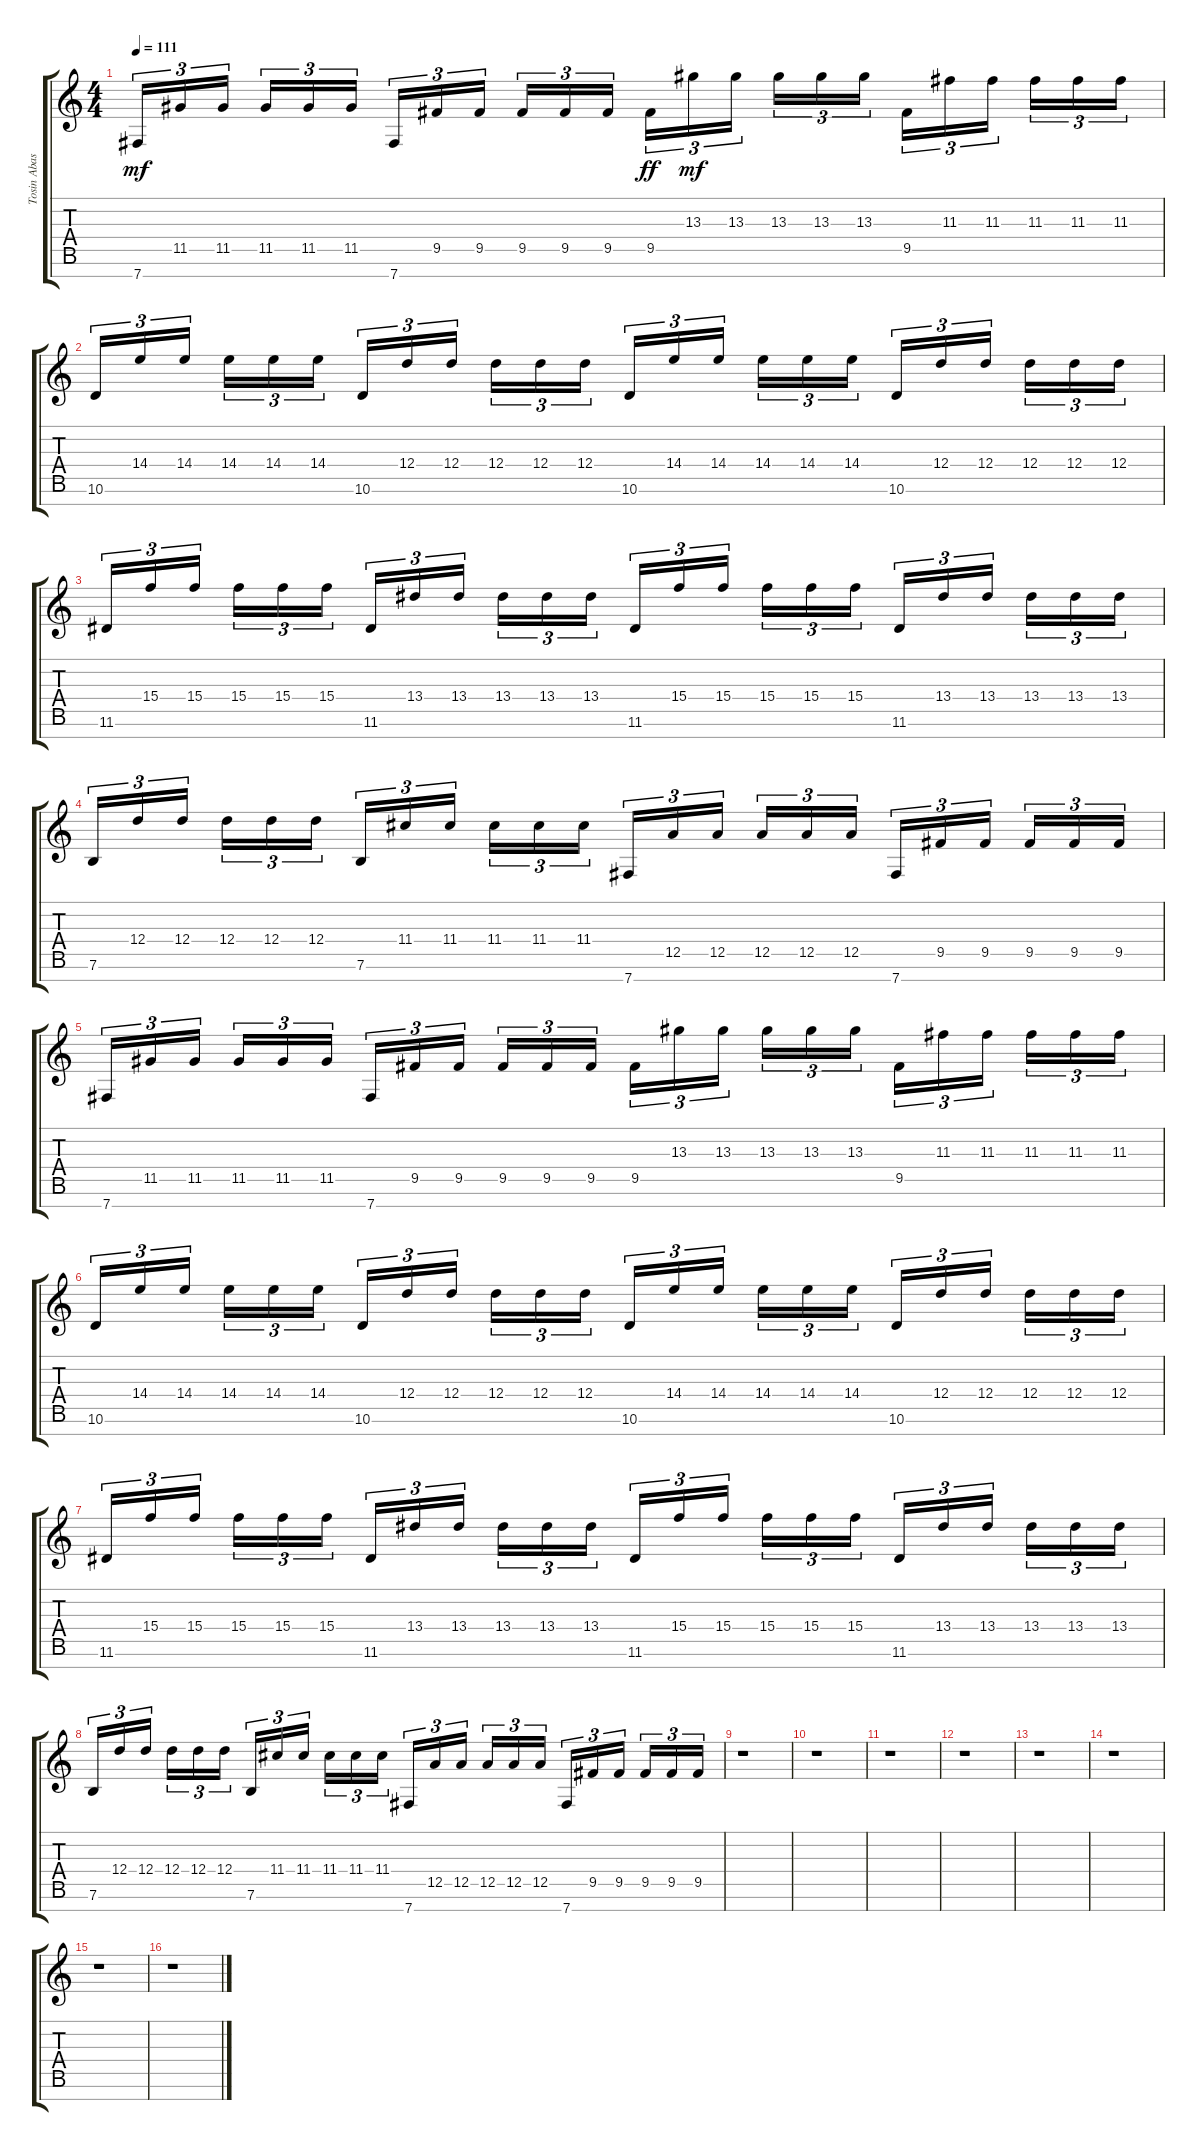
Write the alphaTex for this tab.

\track ("Tosin Abasi high 7" "Tosin Abas") {instrument electricguitarclean}
\staff {score tabs}
\tuning (E4 B3 G3 D3 A2 E2 B1) {hide}
\ts (4 4)
\tempo 111
\clef g2
\ks c
7.7.16{tu (3 2) dy mf} 11.5.16{tu (3 2)} 11.5.16{tu (3 2)} 11.5.16{tu (3 2)} 11.5.16{tu (3 2)} 11.5.16{tu (3 2)} 7.7.16{tu (3 2)} 9.5.16{tu (3 2)} 9.5.16{tu (3 2)} 9.5.16{tu (3 2)} 9.5.16{tu (3 2)} 9.5.16{tu (3 2)} 9.5.16{tu (3 2) dy ff} 13.3.16{tu (3 2) dy mf} 13.3.16{tu (3 2)} 13.3.16{tu (3 2)} 13.3.16{tu (3 2)} 13.3.16{tu (3 2)} 9.5.16{tu (3 2)} 11.3.16{tu (3 2)} 11.3.16{tu (3 2)} 11.3.16{tu (3 2)} 11.3.16{tu (3 2)} 11.3.16{tu (3 2)} |
10.6.16{tu (3 2)} 14.4.16{tu (3 2)} 14.4.16{tu (3 2)} 14.4.16{tu (3 2)} 14.4.16{tu (3 2)} 14.4.16{tu (3 2)} 10.6.16{tu (3 2)} 12.4.16{tu (3 2)} 12.4.16{tu (3 2)} 12.4.16{tu (3 2)} 12.4.16{tu (3 2)} 12.4.16{tu (3 2)} 10.6.16{tu (3 2)} 14.4.16{tu (3 2)} 14.4.16{tu (3 2)} 14.4.16{tu (3 2)} 14.4.16{tu (3 2)} 14.4.16{tu (3 2)} 10.6.16{tu (3 2)} 12.4.16{tu (3 2)} 12.4.16{tu (3 2)} 12.4.16{tu (3 2)} 12.4.16{tu (3 2)} 12.4.16{tu (3 2)} |
11.6.16{tu (3 2)} 15.4.16{tu (3 2)} 15.4.16{tu (3 2)} 15.4.16{tu (3 2)} 15.4.16{tu (3 2)} 15.4.16{tu (3 2)} 11.6.16{tu (3 2)} 13.4.16{tu (3 2)} 13.4.16{tu (3 2)} 13.4.16{tu (3 2)} 13.4.16{tu (3 2)} 13.4.16{tu (3 2)} 11.6.16{tu (3 2)} 15.4.16{tu (3 2)} 15.4.16{tu (3 2)} 15.4.16{tu (3 2)} 15.4.16{tu (3 2)} 15.4.16{tu (3 2)} 11.6.16{tu (3 2)} 13.4.16{tu (3 2)} 13.4.16{tu (3 2)} 13.4.16{tu (3 2)} 13.4.16{tu (3 2)} 13.4.16{tu (3 2)} |
7.6.16{tu (3 2)} 12.4.16{tu (3 2)} 12.4.16{tu (3 2)} 12.4.16{tu (3 2)} 12.4.16{tu (3 2)} 12.4.16{tu (3 2)} 7.6.16{tu (3 2)} 11.4.16{tu (3 2)} 11.4.16{tu (3 2)} 11.4.16{tu (3 2)} 11.4.16{tu (3 2)} 11.4.16{tu (3 2)} 7.7.16{tu (3 2)} 12.5.16{tu (3 2)} 12.5.16{tu (3 2)} 12.5.16{tu (3 2)} 12.5.16{tu (3 2)} 12.5.16{tu (3 2)} 7.7.16{tu (3 2)} 9.5.16{tu (3 2)} 9.5.16{tu (3 2)} 9.5.16{tu (3 2)} 9.5.16{tu (3 2)} 9.5.16{tu (3 2)} |
7.7.16{tu (3 2)} 11.5.16{tu (3 2)} 11.5.16{tu (3 2)} 11.5.16{tu (3 2)} 11.5.16{tu (3 2)} 11.5.16{tu (3 2)} 7.7.16{tu (3 2)} 9.5.16{tu (3 2)} 9.5.16{tu (3 2)} 9.5.16{tu (3 2)} 9.5.16{tu (3 2)} 9.5.16{tu (3 2)} 9.5.16{tu (3 2)} 13.3.16{tu (3 2)} 13.3.16{tu (3 2)} 13.3.16{tu (3 2)} 13.3.16{tu (3 2)} 13.3.16{tu (3 2)} 9.5.16{tu (3 2)} 11.3.16{tu (3 2)} 11.3.16{tu (3 2)} 11.3.16{tu (3 2)} 11.3.16{tu (3 2)} 11.3.16{tu (3 2)} |
10.6.16{tu (3 2)} 14.4.16{tu (3 2)} 14.4.16{tu (3 2)} 14.4.16{tu (3 2)} 14.4.16{tu (3 2)} 14.4.16{tu (3 2)} 10.6.16{tu (3 2)} 12.4.16{tu (3 2)} 12.4.16{tu (3 2)} 12.4.16{tu (3 2)} 12.4.16{tu (3 2)} 12.4.16{tu (3 2)} 10.6.16{tu (3 2)} 14.4.16{tu (3 2)} 14.4.16{tu (3 2)} 14.4.16{tu (3 2)} 14.4.16{tu (3 2)} 14.4.16{tu (3 2)} 10.6.16{tu (3 2)} 12.4.16{tu (3 2)} 12.4.16{tu (3 2)} 12.4.16{tu (3 2)} 12.4.16{tu (3 2)} 12.4.16{tu (3 2)} |
11.6.16{tu (3 2)} 15.4.16{tu (3 2)} 15.4.16{tu (3 2)} 15.4.16{tu (3 2)} 15.4.16{tu (3 2)} 15.4.16{tu (3 2)} 11.6.16{tu (3 2)} 13.4.16{tu (3 2)} 13.4.16{tu (3 2)} 13.4.16{tu (3 2)} 13.4.16{tu (3 2)} 13.4.16{tu (3 2)} 11.6.16{tu (3 2)} 15.4.16{tu (3 2)} 15.4.16{tu (3 2)} 15.4.16{tu (3 2)} 15.4.16{tu (3 2)} 15.4.16{tu (3 2)} 11.6.16{tu (3 2)} 13.4.16{tu (3 2)} 13.4.16{tu (3 2)} 13.4.16{tu (3 2)} 13.4.16{tu (3 2)} 13.4.16{tu (3 2)} |
7.6.16{tu (3 2)} 12.4.16{tu (3 2)} 12.4.16{tu (3 2)} 12.4.16{tu (3 2)} 12.4.16{tu (3 2)} 12.4.16{tu (3 2)} 7.6.16{tu (3 2)} 11.4.16{tu (3 2)} 11.4.16{tu (3 2)} 11.4.16{tu (3 2)} 11.4.16{tu (3 2)} 11.4.16{tu (3 2)} 7.7.16{tu (3 2)} 12.5.16{tu (3 2)} 12.5.16{tu (3 2)} 12.5.16{tu (3 2)} 12.5.16{tu (3 2)} 12.5.16{tu (3 2)} 7.7.16{tu (3 2)} 9.5.16{tu (3 2)} 9.5.16{tu (3 2)} 9.5.16{tu (3 2)} 9.5.16{tu (3 2)} 9.5.16{tu (3 2)} |
r.1 |
r.1 |
r.1 |
r.1 |
r.1 |
r.1 |
r.1 |
r.1
